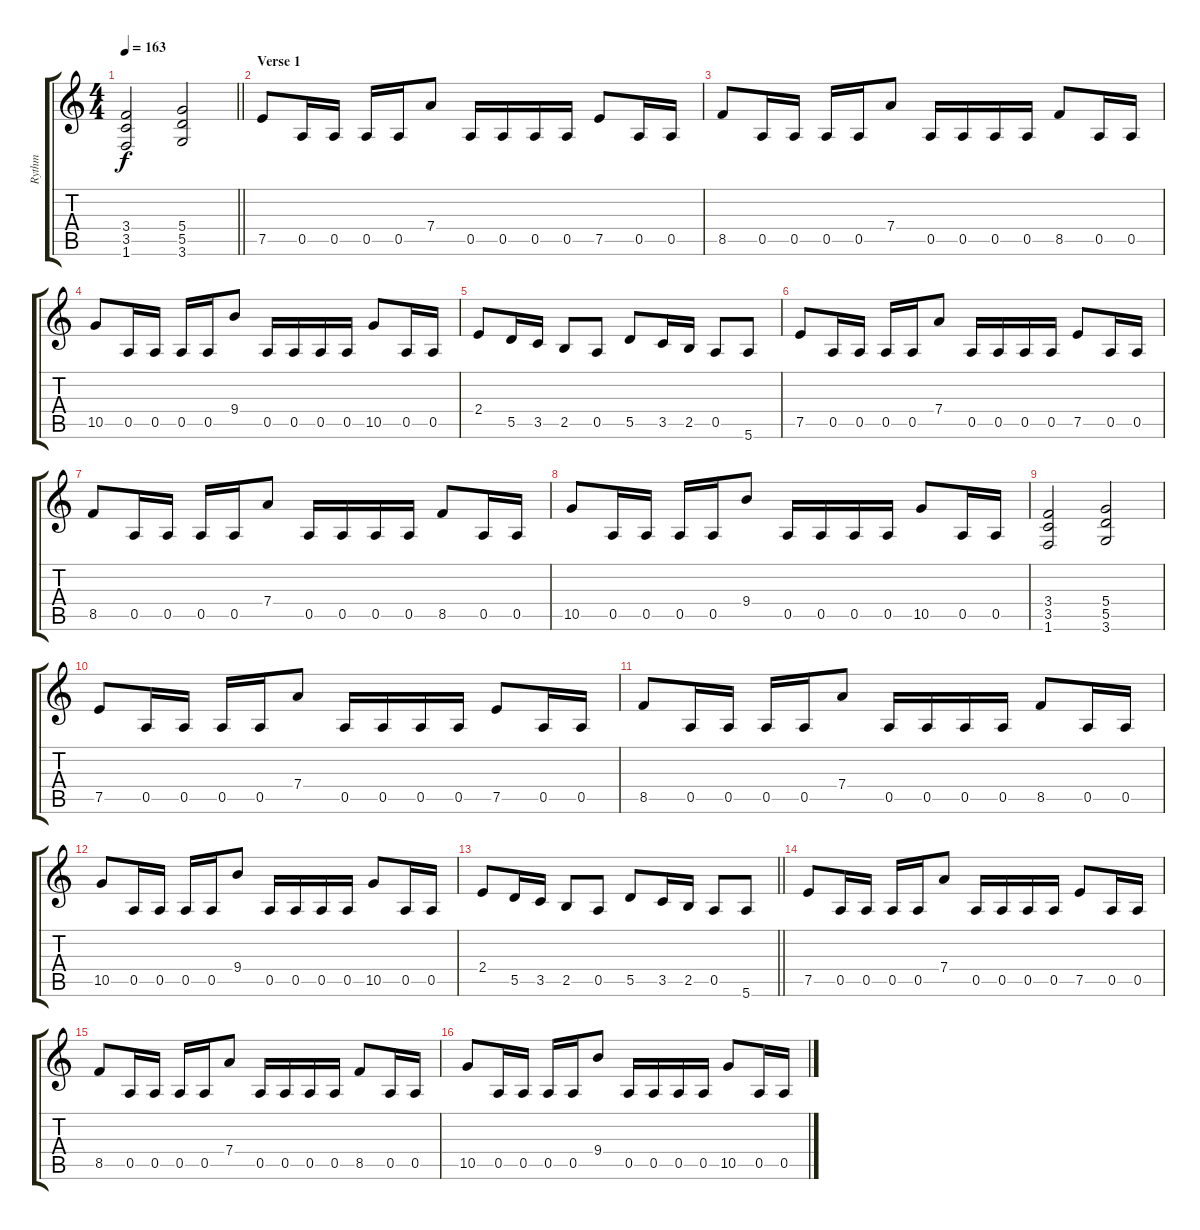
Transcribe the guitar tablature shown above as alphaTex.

\track ("Rythm" "Rythm") {instrument distortionguitar}
\staff {score tabs}
\tuning (E4 B3 G3 D3 A2 E2) {hide}
\ts (4 4)
\tempo 163
\clef g2
\barLineRight lightlight
\ks c
(3.4 3.5 1.6).2{dy f} (5.4 5.5 3.6).2 |
\section ("" "Verse 1")
7.5.8 0.5.16 0.5.16 0.5.16 0.5.16 7.4.8 0.5.16 0.5.16 0.5.16 0.5.16 7.5.8 0.5.16 0.5.16 |
8.5.8 0.5.16 0.5.16 0.5.16 0.5.16 7.4.8 0.5.16 0.5.16 0.5.16 0.5.16 8.5.8 0.5.16 0.5.16 |
10.5.8 0.5.16 0.5.16 0.5.16 0.5.16 9.4.8 0.5.16 0.5.16 0.5.16 0.5.16 10.5.8 0.5.16 0.5.16 |
2.4.8 5.5.16 3.5.16 2.5.8 0.5.8 5.5.8 3.5.16 2.5.16 0.5.8 5.6.8 |
7.5.8 0.5.16 0.5.16 0.5.16 0.5.16 7.4.8 0.5.16 0.5.16 0.5.16 0.5.16 7.5.8 0.5.16 0.5.16 |
8.5.8 0.5.16 0.5.16 0.5.16 0.5.16 7.4.8 0.5.16 0.5.16 0.5.16 0.5.16 8.5.8 0.5.16 0.5.16 |
10.5.8 0.5.16 0.5.16 0.5.16 0.5.16 9.4.8 0.5.16 0.5.16 0.5.16 0.5.16 10.5.8 0.5.16 0.5.16 |
(3.4 3.5 1.6).2 (5.4 5.5 3.6).2 |
7.5.8 0.5.16 0.5.16 0.5.16 0.5.16 7.4.8 0.5.16 0.5.16 0.5.16 0.5.16 7.5.8 0.5.16 0.5.16 |
8.5.8 0.5.16 0.5.16 0.5.16 0.5.16 7.4.8 0.5.16 0.5.16 0.5.16 0.5.16 8.5.8 0.5.16 0.5.16 |
10.5.8 0.5.16 0.5.16 0.5.16 0.5.16 9.4.8 0.5.16 0.5.16 0.5.16 0.5.16 10.5.8 0.5.16 0.5.16 |
\barLineRight lightlight
2.4.8 5.5.16 3.5.16 2.5.8 0.5.8 5.5.8 3.5.16 2.5.16 0.5.8 5.6.8 |
7.5.8 0.5.16 0.5.16 0.5.16 0.5.16 7.4.8 0.5.16 0.5.16 0.5.16 0.5.16 7.5.8 0.5.16 0.5.16 |
8.5.8 0.5.16 0.5.16 0.5.16 0.5.16 7.4.8 0.5.16 0.5.16 0.5.16 0.5.16 8.5.8 0.5.16 0.5.16 |
10.5.8 0.5.16 0.5.16 0.5.16 0.5.16 9.4.8 0.5.16 0.5.16 0.5.16 0.5.16 10.5.8 0.5.16 0.5.16
